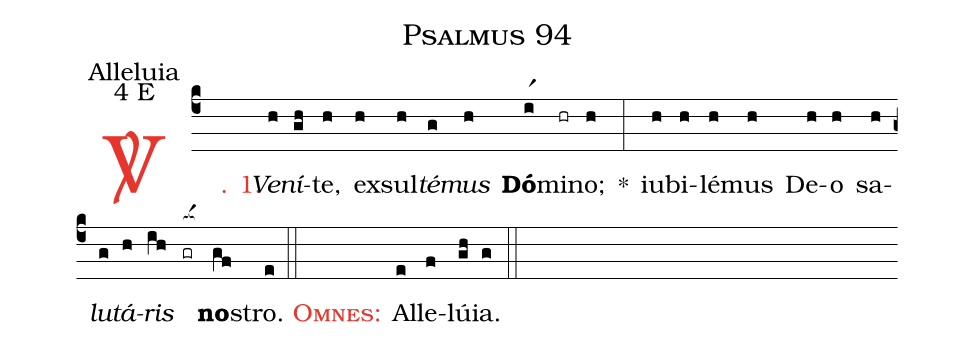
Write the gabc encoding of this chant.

name: Psalmus 94;
office-part: Alleluia;
mode: 4;
mode-differentia: E;
%%
(c4)

<c><sp>V/</sp>. 1.</c>() <i>Ve</i>(h)<i>ní</i>(gh)te,(h) ex(h)sul(h)<i>té</i>(g)<i>mus</i>(h) <b>Dó</b>(ir1)mi(hr)no;(h) *(:) iu(h)bi(h)lé(h)mus(h) De(h)o(h) sa(h)<i>lu</i>(g)<i>tá</i>(h)<i>ris</i>(ih) <nlba>(gr[ocba:1{])<b>no</b></nlba>(gf[ocba:0}])stro.(e)

(::)

<nlba><c><sc>Omnes</sc>:</c>() Al</nlba>(e)le(f)lú(gh)ia.(g)

(::)
